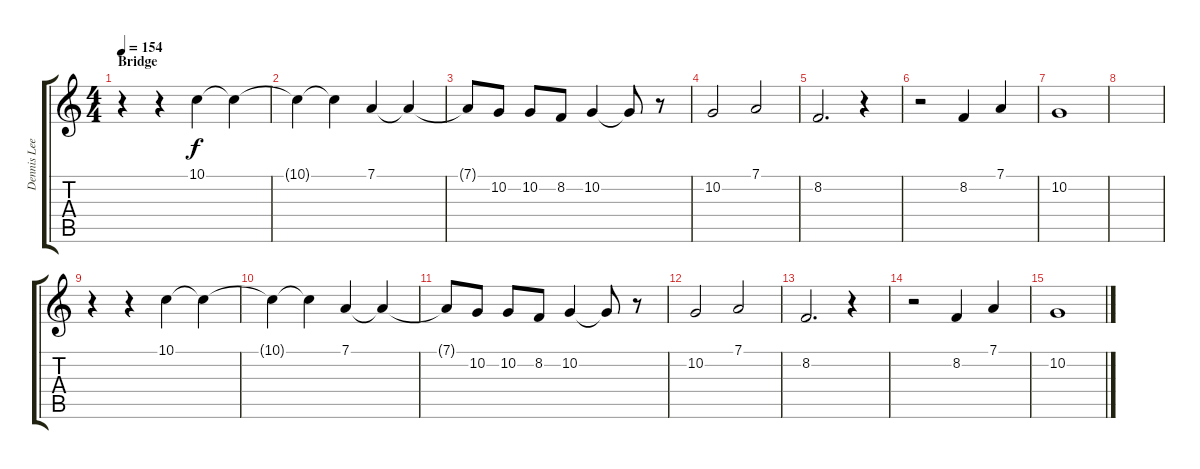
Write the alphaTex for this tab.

\track ("Dennis Lee - Vocals" "Dennis Lee") {instrument altosax}
\staff {score tabs}
\tuning (D4 A3 F3 C3 G2 D2) {hide}
\ts (4 4)
\section ("" "Bridge")
\tempo 154
\clef g2
\ks c
r.4{dy f} r.4 10.1.4 10.1{t}.4 |
10.1{t}.4 10.1{t}.4 7.1.4 7.1{t}.4 |
7.1{t}.8 10.2.8 10.2.8 8.2.8 10.2.4 10.2{t}.8 r.8 |
10.2.2 7.1.2 |
8.2.2{d} r.4 |
r.2 8.2.4 7.1.4 |
10.2.1 |
|
r.4 r.4 10.1.4 10.1{t}.4 |
10.1{t}.4 10.1{t}.4 7.1.4 7.1{t}.4 |
7.1{t}.8 10.2.8 10.2.8 8.2.8 10.2.4 10.2{t}.8 r.8 |
10.2.2 7.1.2 |
8.2.2{d} r.4 |
r.2 8.2.4 7.1.4 |
10.2.1
